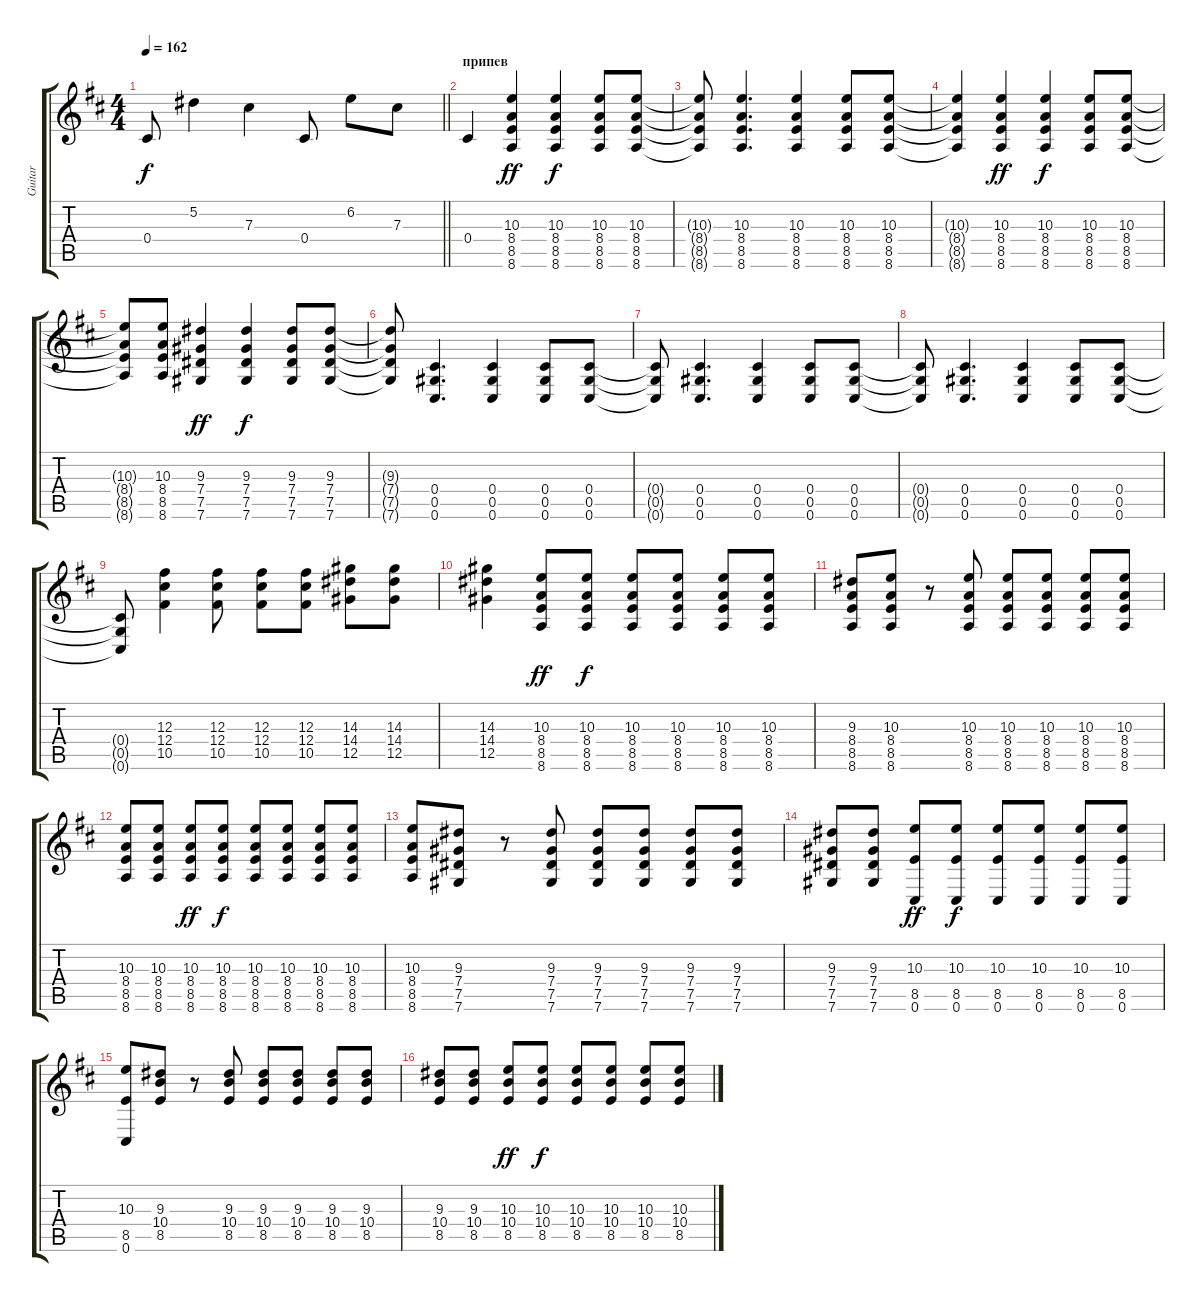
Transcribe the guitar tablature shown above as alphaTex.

\track ("Guitar" "Guitar") {instrument acousticguitarsteel}
\staff {score tabs}
\tuning (Eb4 Bb3 Gb3 Db3 Ab2 Db2) {hide}
\ts (4 4)
\tempo 162
\clef g2
\barLineRight lightlight
\ks bminor
0.4.8{dy f} 5.2.4 7.3.4 0.4.8 6.2.8 7.3.8 |
\section ("" "припев")
0.4.4 (10.3 8.4 8.5 8.6).4{dy ff} (10.3 8.4 8.5 8.6).4{dy f} (10.3 8.4 8.5 8.6).8 (10.3 8.4 8.5 8.6).8 |
(10.3{t} 8.4{t} 8.5{t} 8.6{t}).8 (10.3 8.4 8.5 8.6).4{d} (10.3 8.4 8.5 8.6).4 (10.3 8.4 8.5 8.6).8 (10.3 8.4 8.5 8.6).8 |
(10.3{t} 8.4{t} 8.5{t} 8.6{t}).4 (10.3 8.4 8.5 8.6).4{dy ff} (10.3 8.4 8.5 8.6).4{dy f} (10.3 8.4 8.5 8.6).8 (10.3 8.4 8.5 8.6).8 |
(10.3{t} 8.4{t} 8.5{t} 8.6{t}).8 (10.3 8.4 8.5 8.6).8 (9.3 7.4 7.5 7.6).4{dy ff} (9.3 7.4 7.5 7.6).4{dy f} (9.3 7.4 7.5 7.6).8 (9.3 7.4 7.5 7.6).8 |
(9.3{t} 7.4{t} 7.5{t} 7.6{t}).8 (0.4 0.5 0.6).4{d} (0.4 0.5 0.6).4 (0.4 0.5 0.6).8 (0.4 0.5 0.6).8 |
(0.4{t} 0.5{t} 0.6{t}).8 (0.4 0.5 0.6).4{d} (0.4 0.5 0.6).4 (0.4 0.5 0.6).8 (0.4 0.5 0.6).8 |
(0.4{t} 0.5{t} 0.6{t}).8 (0.4 0.5 0.6).4{d} (0.4 0.5 0.6).4 (0.4 0.5 0.6).8 (0.4 0.5 0.6).8 |
(0.4{t} 0.5{t} 0.6{t}).8 (12.3 12.4 10.5).4 (12.3 12.4 10.5).8 (12.3 12.4 10.5).8 (12.3 12.4 10.5).8 (14.3 14.4 12.5).8 (14.3 14.4 12.5).8 |
(14.3 14.4 12.5).4 (10.3 8.4 8.5 8.6).8{dy ff} (10.3 8.4 8.5 8.6).8{dy f} (10.3 8.4 8.5 8.6).8 (10.3 8.4 8.5 8.6).8 (10.3 8.4 8.5 8.6).8 (10.3 8.4 8.5 8.6).8 |
(9.3 8.4 8.5 8.6).8 (10.3 8.4 8.5 8.6).8 r.8 (10.3 8.4 8.5 8.6).8 (10.3 8.4 8.5 8.6).8 (10.3 8.4 8.5 8.6).8 (10.3 8.4 8.5 8.6).8 (10.3 8.4 8.5 8.6).8 |
(10.3 8.4 8.5 8.6).8 (10.3 8.4 8.5 8.6).8 (10.3 8.4 8.5 8.6).8{dy ff} (10.3 8.4 8.5 8.6).8{dy f} (10.3 8.4 8.5 8.6).8 (10.3 8.4 8.5 8.6).8 (10.3 8.4 8.5 8.6).8 (10.3 8.4 8.5 8.6).8 |
(10.3 8.4 8.5 8.6).8 (9.3 7.4 7.5 7.6).8 r.8 (9.3 7.4 7.5 7.6).8 (9.3 7.4 7.5 7.6).8 (9.3 7.4 7.5 7.6).8 (9.3 7.4 7.5 7.6).8 (9.3 7.4 7.5 7.6).8 |
(9.3 7.4 7.5 7.6).8 (9.3 7.4 7.5 7.6).8 (10.3 8.5 0.6).8{dy ff} (10.3 8.5 0.6).8{dy f} (10.3 8.5 0.6).8 (10.3 8.5 0.6).8 (10.3 8.5 0.6).8 (10.3 8.5 0.6).8 |
(10.3 8.5 0.6).8 (9.3 10.4 8.5).8 r.8 (9.3 10.4 8.5).8 (9.3 10.4 8.5).8 (9.3 10.4 8.5).8 (9.3 10.4 8.5).8 (9.3 10.4 8.5).8 |
(9.3 10.4 8.5).8 (9.3 10.4 8.5).8 (10.3 10.4 8.5).8{dy ff} (10.3 10.4 8.5).8{dy f} (10.3 10.4 8.5).8 (10.3 10.4 8.5).8 (10.3 10.4 8.5).8 (10.3 10.4 8.5).8
